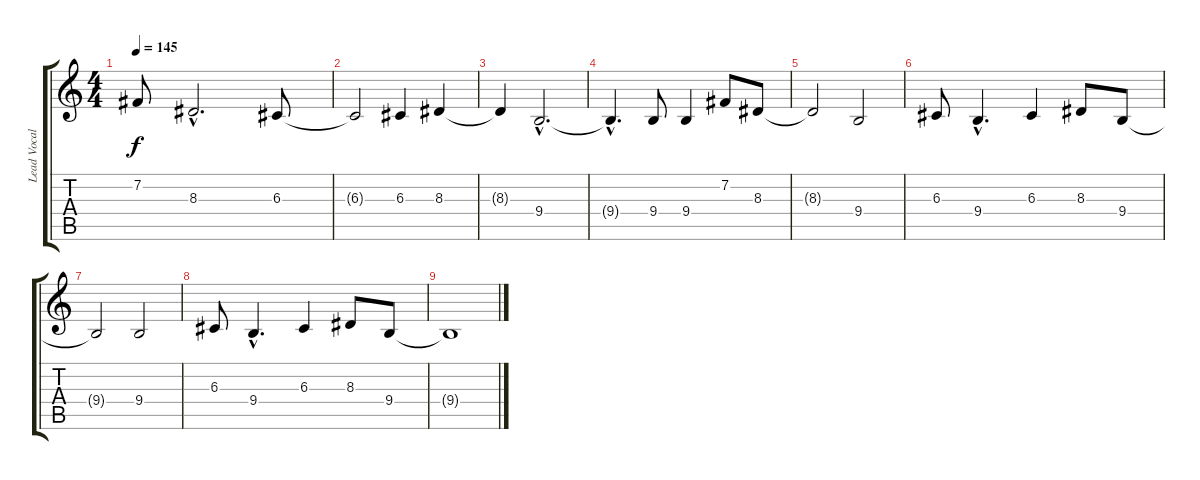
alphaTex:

\track ("Lead Vocals" "Lead Vocal") {instrument violin}
\staff {score tabs}
\tuning (E4 B3 G3 D3 A2 E2) {hide}
\ts (4 4)
\tempo 145
\clef g2
\ks c
7.2.8{dy f} 8.3{hac}.2{d} 6.3.8 |
6.3{t}.2 6.3.4 8.3.4 |
8.3{t}.4 9.4{hac}.2{d} |
9.4{hac t}.4{d} 9.4.8 9.4.4 7.2.8 8.3.8 |
8.3{t}.2 9.4.2 |
6.3.8 9.4{hac}.4{d} 6.3.4 8.3.8 9.4.8 |
9.4{t}.2 9.4.2 |
6.3.8 9.4{hac}.4{d} 6.3.4 8.3.8 9.4.8 |
9.4{t}.1
